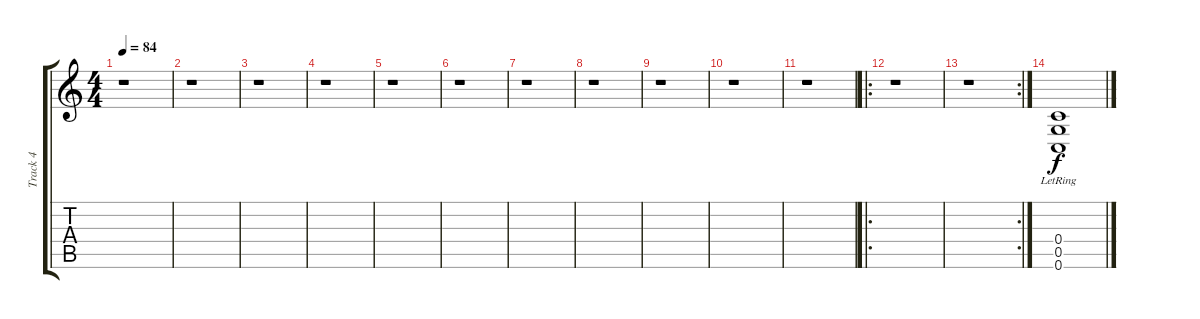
\track ("Track 4" "Track 4") {instrument distortionguitar}
\staff {score tabs}
\tuning (D4 A3 F3 C3 G2 C2) {hide}
\ts (4 4)
\tempo 84
\clef g2
\ks c
r.1{dy f} |
r.1 |
r.1 |
r.1 |
r.1 |
r.1 |
r.1 |
r.1 |
r.1 |
r.1 |
r.1 |
\ro
r.1 |
\rc 2
r.1 |
(0.4{lr} 0.5{lr} 0.6{lr}).1
